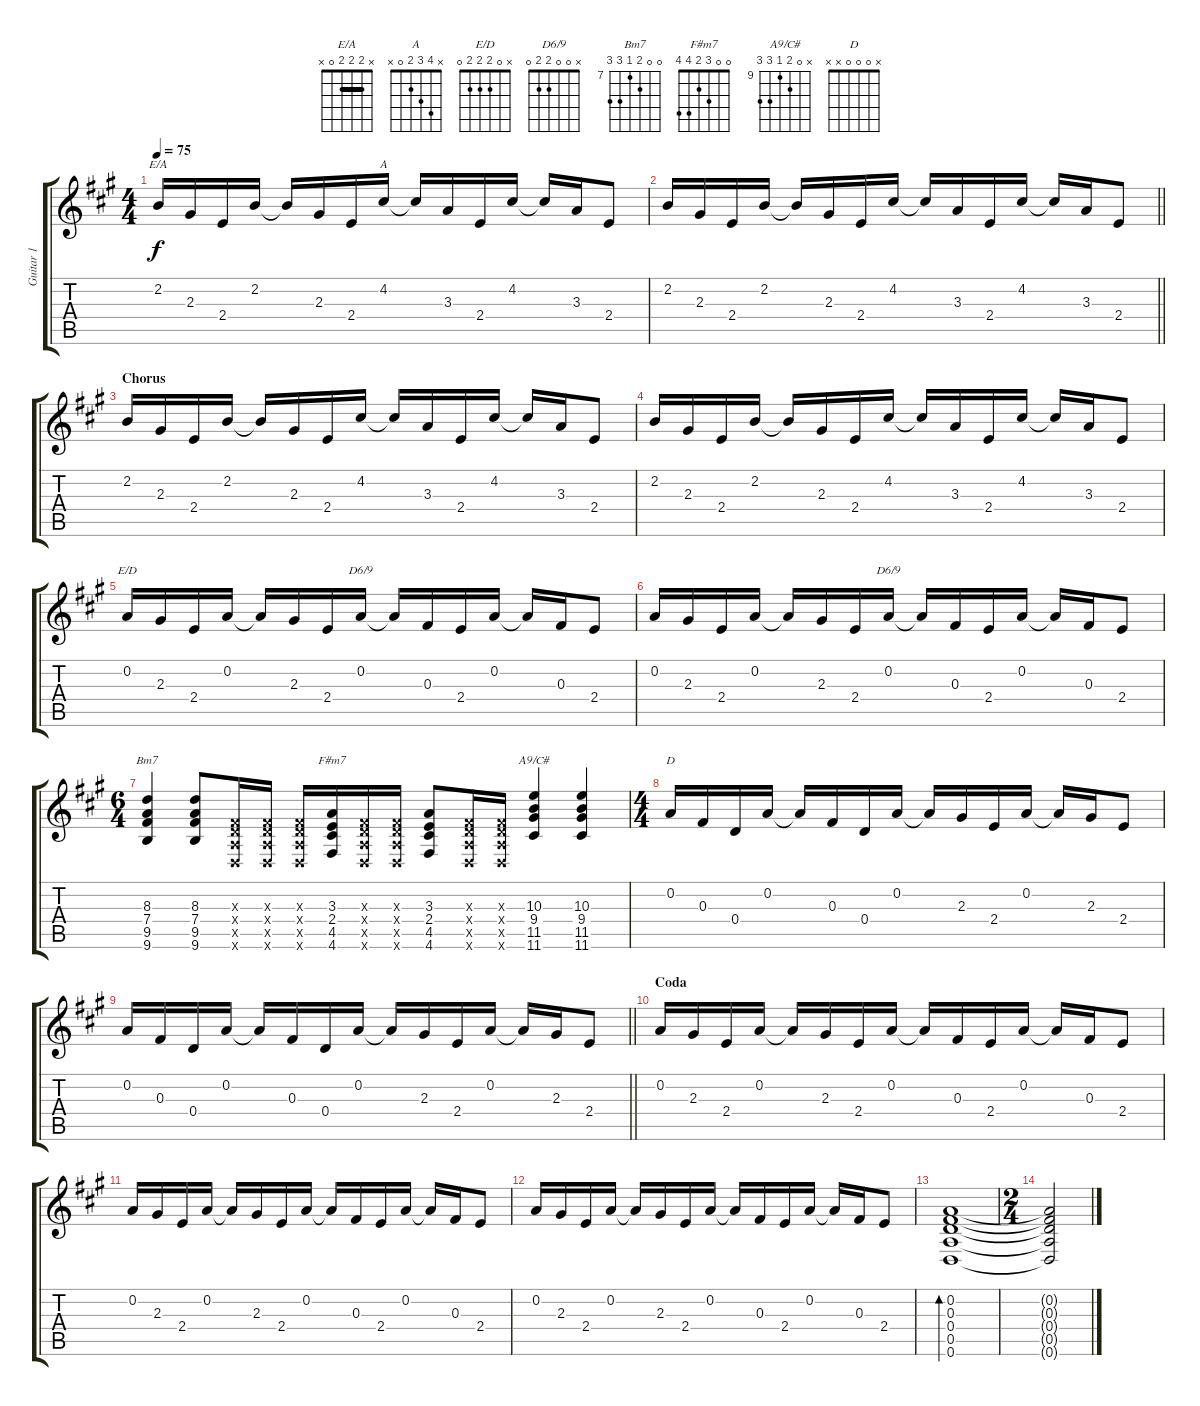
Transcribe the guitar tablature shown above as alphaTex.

\track ("Guitar 1" "Guitar 1") {instrument acousticguitarsteel}
\staff {score tabs}
\tuning (D4 A3 Gb3 D3 A2 D2) {hide}
\chord ("E/A" x 2 2 2 0 x) {barre 2}
\chord ("A" x 4 3 2 0 x)
\chord ("E/D" x 0 2 2 2 0)
\chord ("D6/9" x 0 x x x x)
\chord ("D6/9" x 0 0 2 2 0)
\chord ("Bm7" 0 0 8 7 9 9) {firstfret 7}
\chord ("F#m7" 0 0 3 2 4 4)
\chord ("A9/C#" x 0 10 9 11 11) {firstfret 9}
\chord ("D" x 0 0 0 x x)
\ts (4 4)
\tempo 75
\clef g2
\ks f#minor
2.2.16{ch "E/A" dy f} 2.3.16 2.4.16 2.2.16 2.2{t}.16 2.3.16 2.4.16 4.2.16{ch "A"} 4.2{t}.16 3.3.16 2.4.16 4.2.16 4.2{t}.16 3.3.16 2.4.8 |
\barLineRight lightlight
2.2.16 2.3.16 2.4.16 2.2.16 2.2{t}.16 2.3.16 2.4.16 4.2.16 4.2{t}.16 3.3.16 2.4.16 4.2.16 4.2{t}.16 3.3.16 2.4.8 |
\section ("" "Chorus")
2.2.16 2.3.16 2.4.16 2.2.16 2.2{t}.16 2.3.16 2.4.16 4.2.16 4.2{t}.16 3.3.16 2.4.16 4.2.16 4.2{t}.16 3.3.16 2.4.8 |
2.2.16 2.3.16 2.4.16 2.2.16 2.2{t}.16 2.3.16 2.4.16 4.2.16 4.2{t}.16 3.3.16 2.4.16 4.2.16 4.2{t}.16 3.3.16 2.4.8 |
0.2.16{ch "E/D"} 2.3.16 2.4.16 0.2.16 0.2{t}.16 2.3.16 2.4.16 0.2.16{ch "D6/9"} 0.2{t}.16 0.3.16 2.4.16 0.2.16 0.2{t}.16 0.3.16 2.4.8 |
0.2.16 2.3.16 2.4.16 0.2.16 0.2{t}.16 2.3.16 2.4.16 0.2.16{ch "D6/9"} 0.2{t}.16 0.3.16 2.4.16 0.2.16 0.2{t}.16 0.3.16 2.4.8 |
\ts (6 4)
(8.3 7.4 9.5 9.6).4{ch "Bm7"} (8.3 7.4 9.5 9.6).8 (0.3{x} 0.4{x} 0.5{x} 0.6{x}).16 (0.3{x} 0.4{x} 0.5{x} 0.6{x}).16 (0.3{x} 0.4{x} 0.5{x} 0.6{x}).16 (3.3 2.4 4.5 4.6).16{ch "F#m7"} (0.3{x} 0.4{x} 0.5{x} 0.6{x}).16 (0.3{x} 0.4{x} 0.5{x} 0.6{x}).16 (3.3 2.4 4.5 4.6).8 (0.3{x} 0.4{x} 0.5{x} 0.6{x}).16 (0.3{x} 0.4{x} 0.5{x} 0.6{x}).16 (10.3 9.4 11.5 11.6).4{ch "A9/C#"} (10.3 9.4 11.5 11.6).4 |
\ts (4 4)
0.2.16{ch "D"} 0.3.16 0.4.16 0.2.16 0.2{t}.16 0.3.16 0.4.16 0.2.16 0.2{t}.16 2.3.16 2.4.16 0.2.16 0.2{t}.16 2.3.16 2.4.8 |
\barLineRight lightlight
0.2.16 0.3.16 0.4.16 0.2.16 0.2{t}.16 0.3.16 0.4.16 0.2.16 0.2{t}.16 2.3.16 2.4.16 0.2.16 0.2{t}.16 2.3.16 2.4.8 |
\section ("" "Coda")
0.2.16 2.3.16 2.4.16 0.2.16 0.2{t}.16 2.3.16 2.4.16 0.2.16 0.2{t}.16 0.3.16 2.4.16 0.2.16 0.2{t}.16 0.3.16 2.4.8 |
0.2.16 2.3.16 2.4.16 0.2.16 0.2{t}.16 2.3.16 2.4.16 0.2.16 0.2{t}.16 0.3.16 2.4.16 0.2.16 0.2{t}.16 0.3.16 2.4.8 |
0.2.16 2.3.16 2.4.16 0.2.16 0.2{t}.16 2.3.16 2.4.16 0.2.16 0.2{t}.16 0.3.16 2.4.16 0.2.16 0.2{t}.16 0.3.16 2.4.8 |
(0.2 0.3 0.4 0.5 0.6).1{bd 120} |
\ts (2 4)
(0.2{t} 0.3{t} 0.4{t} 0.5{t} 0.6{t}).2
